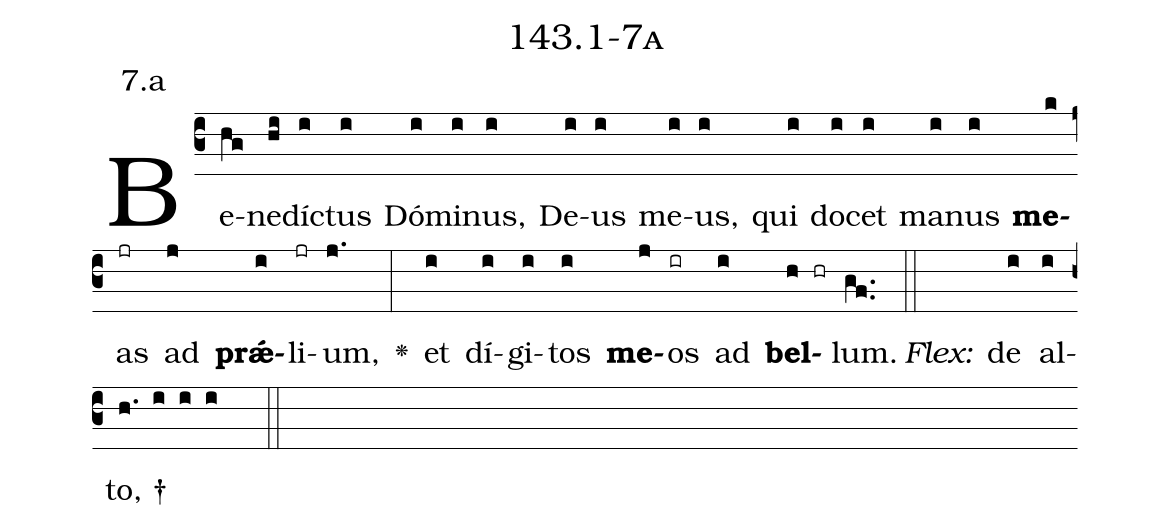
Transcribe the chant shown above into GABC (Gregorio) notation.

name: 143.1-7a;
annotation: 7.a;
%%
(c3)Be(hg)ne(hi)díc(i)tus(i) Dó(i)mi(i)nus,(i) De(i)us(i) me(i)us,(i) qui(i) do(i)cet(i) ma(i)nus(i) <b>me</b>(k)as(jr) ad(j) <b>prǽ</b>(i)li(jr)um,(j.) <v>\greheightstar</v>(:) et(i) dí(i)gi(i)tos(i) <b>me</b>(j)os(ir) ad(i) <b>bel</b>(h hr)lum.(gf..) (::)
<i>Flex:</i>()  de(i) al(i)to, †(h. i i i  ::)

%E(i) u(i) o(j) u(i) a(h) e.(gf..) (::)
